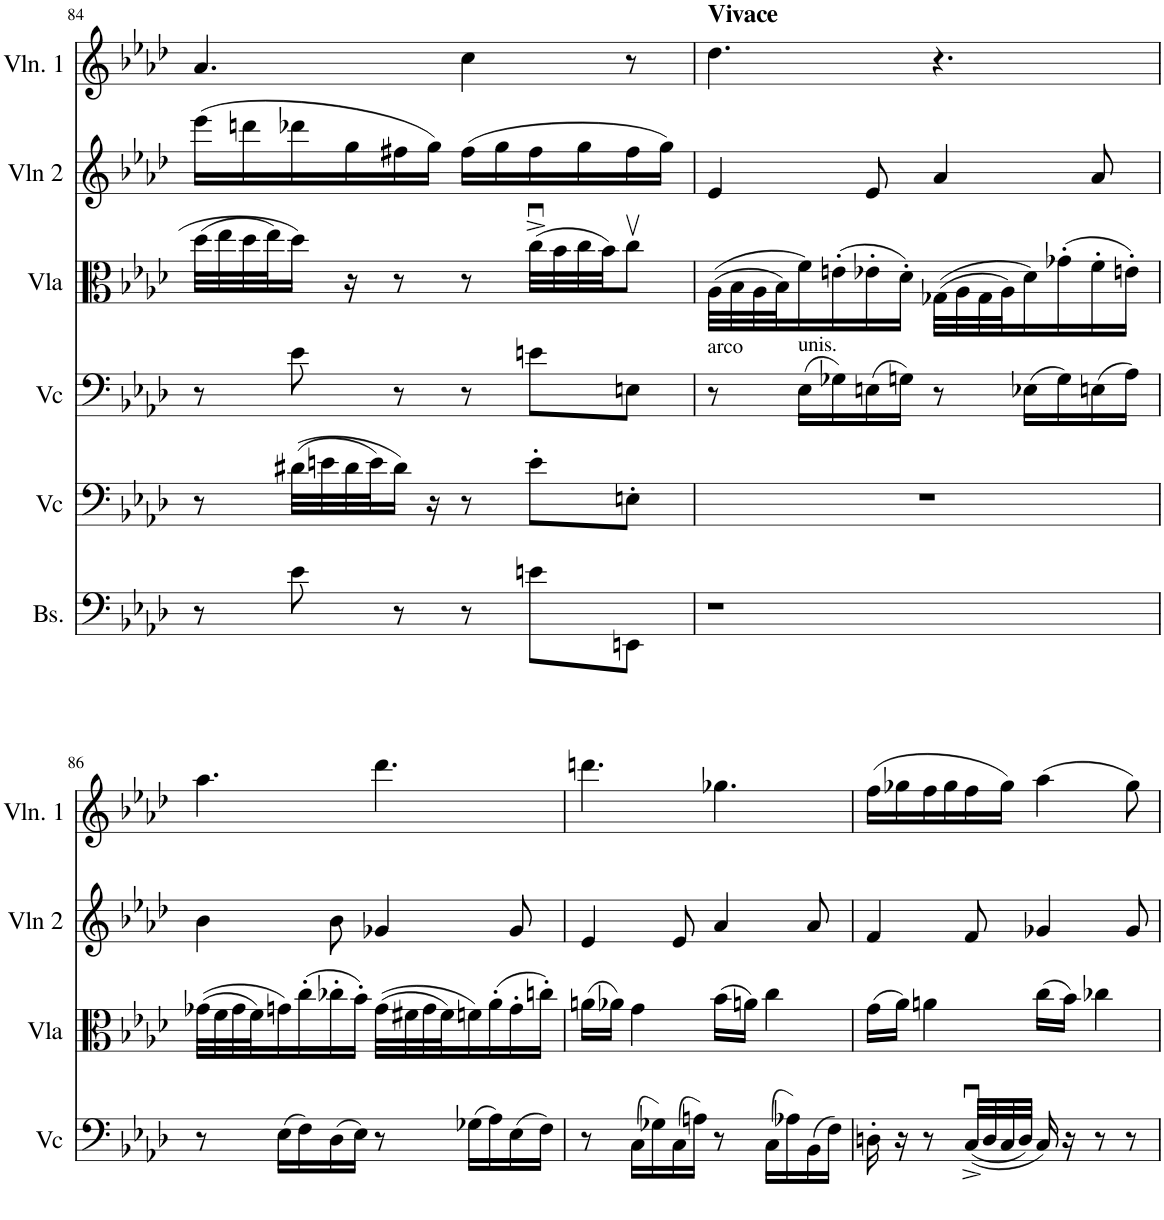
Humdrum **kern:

**kern	**kern	**kern	**kern	**kern	**kern
*part6	*part5	*part4	*part3	*part2	*part1
*staff6	*staff5	*staff4	*staff3	*staff2	*staff1
*I"Bass	*I"Violoncellos	*I"Cello	*I"Viola	*I"Violin 2	*I"Violin 1
*I'Bs.	*I'Vc	*	*I'Vla	*I'Vln 2	*I'Vln. 1
!!LO:PB:g=z
*clefF4	*clefF4	*clefF4	*clefC3	*clefG2	*clefG2
*k[b-e-a-d-]	*k[b-e-a-d-]	*k[b-e-a-d-]	*k[b-e-a-d-]	*k[b-e-a-d-]	*k[b-e-a-d-]
*M6/8	*M6/8	*M6/8	*M6/8	*M6/8	*M6/8
=84	=84	=84	=84	=84	=84
8r	8r	8r	(32dd-\LLL	(16eee-\LL	4.a-/
.	.	.	32ee-\	.	.
.	.	.	32dd-\	16dddn\	.
.	.	.	32ee-\J)	.	.
8e-\	((32d#X\LLL	8e-\	16dd-\JJ	16ddd-X\	.
.	32en\	.	.	.	.
.	32d#\	.	16r	16gg\	.
.	32e\J)	.	.	.	.
8r	16d#\JJ)	8r	8r	16ff#X\	.
.	16r	.	.	16gg\JJ)	.
8r	8r	8r	8r	(16ff#\LL	4cc\
.	.	.	.	16gg\	.
8en\L	8e'\L	8en\L	(32ccu^\LLL	16ff#\	.
.	.	.	32b-\	.	.
.	.	.	32cc\	16gg\	.
.	.	.	32b-\JJ)	.	.
8EEn\J	8En'\J	8En\J	8ccv\J	16ff#\	8r
.	.	.	.	16gg\JJ)	.
=85	=85	=85	=85	=85	=85
!	!	!	!	!	!LO:TX:a:B:t=Vivace
!	!	!LO:TX:a:t=arco	!	!	!
2.r	2.r	8r	((32A-\LLL	4e-/	4.dd-\
.	.	.	32B-\	.	.
.	.	.	32A-\	.	.
.	.	.	32B-\J)	.	.
!	!	!LO:TX:a:t=unis.	!	!	!
.	.	(16E-\LL	16f\)	.	.
.	.	16G-X\)	(16en'\	.	.
.	.	(16En\	16e-X'\	8e-/	.
.	.	16Gn\JJ)	16d-'\JJ)	.	.
.	.	8r	((32G-X\LLL	4a-/	4.r
.	.	.	32A-\	.	.
.	.	.	32G-\	.	.
.	.	.	32A-\J)	.	.
.	.	(16E-X\LL	16d-\)	.	.
.	.	16G\)	(16g-X'\	.	.
.	.	(16En\	16f'\	8a-/	.
.	.	16A-\JJ)	16en'\JJ)	.	.
!!LO:LB:g=z
=86	=86	=86	=86	=86	=86
2.r	2.r	8r	((32g-X\LLL	4b-\	4.aa-\
.	.	.	32f\	.	.
.	.	.	32g-\	.	.
.	.	.	32f\J)	.	.
.	.	(16E-\LL	16gn\)	.	.
.	.	16F\)	(16cc'\	.	.
.	.	(16D-\	16cc-X'\	8b-\	.
.	.	16E-\JJ)	16b-'\JJ)	.	.
.	.	8r	((32g\LLL	4g-X/	4.ddd-\
.	.	.	32f#X\	.	.
.	.	.	32g\	.	.
.	.	.	32f#\J)	.	.
.	.	(16G-X\LL	16fn\)	.	.
.	.	16A-\)	(16a-'\	.	.
.	.	(16E-\	16g'\	8g-/	.
.	.	16F\JJ)	16ccn'\JJ)	.	.
=87	=87	=87	=87	=87	=87
2.r	2.r	8r	(16an\LL	4e-/	4.dddn\
.	.	.	16a-X\JJ)	.	.
.	.	(16C\LL	4g\	.	.
.	.	16G-X\)	.	.	.
.	.	(16C\	.	8e-/	.
.	.	16An\JJ)	.	.	.
.	.	8r	(16b-\LL	4a-/	4.gg-X\
.	.	.	16an\JJ)	.	.
.	.	(16C\LL	4cc\	.	.
.	.	16A-X\)	.	.	.
.	.	(16BB-\	.	8a-/	.
.	.	16F\JJ)	.	.	.
=88	=88	=88	=88	=88	=88
2.r	2.r	16Dn'\	(16g\LL	4f/	(16ff\LL
.	.	16r	16a-\JJ)	.	16gg-X\
.	.	8r	4an\	.	16ff\
.	.	.	.	.	16gg-\
.	.	((32Cu^/LLL	.	8f/	16ff\
.	.	32D/	.	.	.
.	.	32C/	.	.	16gg-\JJ)
.	.	32D/JJJ)	.	.	.
.	.	16C/)	(16cc\LL	4g-X/	(4aa-\
.	.	16r	16b-\JJ)	.	.
.	.	8r	4cc-X\	.	.
.	.	8r	.	8g-/	8gg-\)
=	=	=	=	=	=
*-	*-	*-	*-	*-	*-
